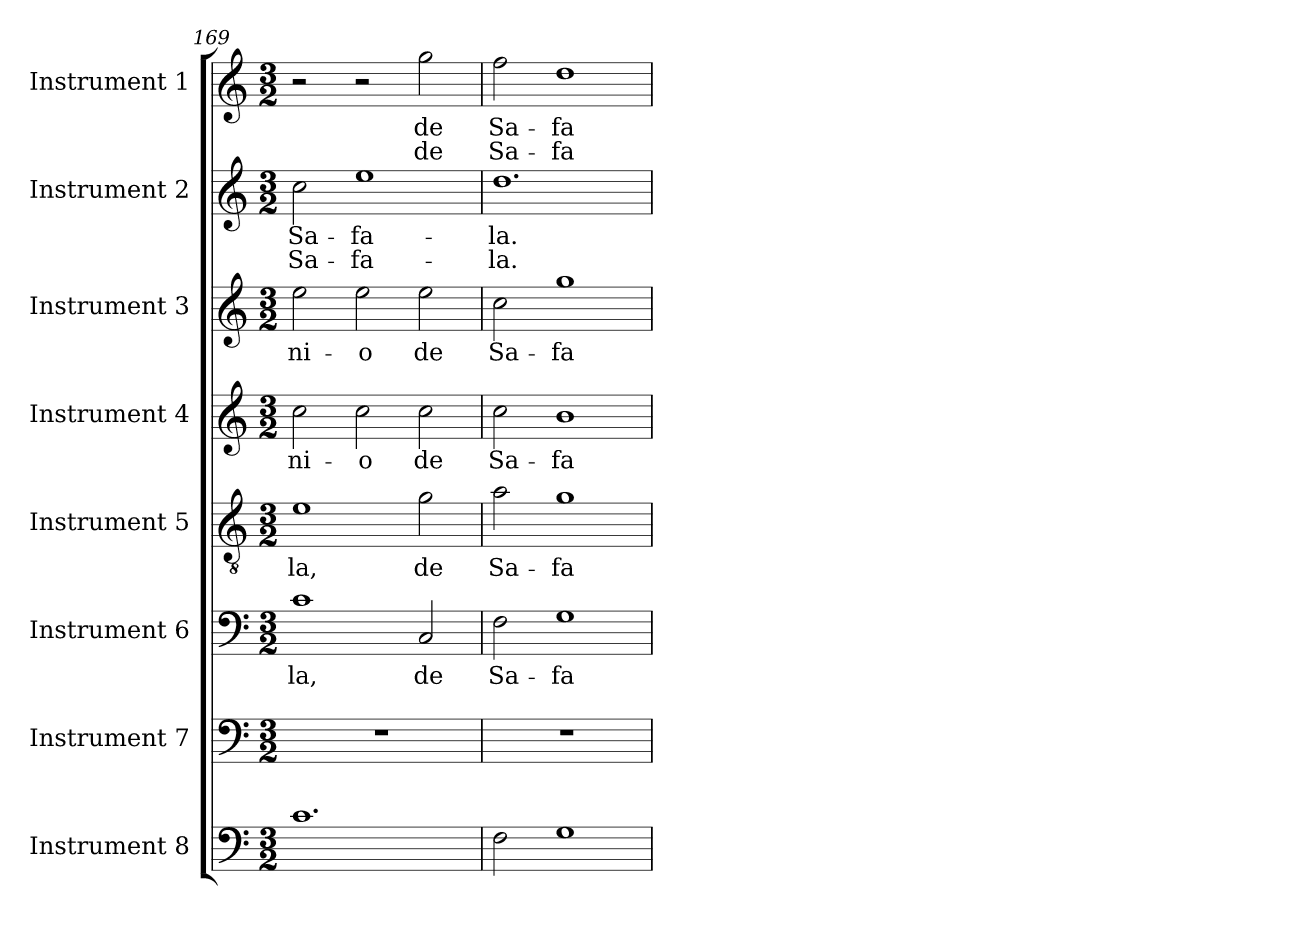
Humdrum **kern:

**kern	**kern	**kern	**text	**kern	**text	**kern	**text	**kern	**text	**kern	**text	**text	**kern	**text	**text
*part8	*part7	*part6	*part6	*part5	*part5	*part4	*part4	*part3	*part3	*part2	*part2	*part2	*part1	*part1	*part1
*staff8	*staff7	*staff6	*staff6	*staff5	*staff5	*staff4	*staff4	*staff3	*staff3	*staff2	*staff2	*staff2	*staff1	*staff1	*staff1
*I"Instrument 8	*I"Instrument 7	*I"Instrument 6	*	*I"Instrument 5	*	*I"Instrument 4	*	*I"Instrument 3	*	*I"Instrument 2	*	*	*I"Instrument 1	*	*
*clefF4	*clefF4	*clefF4	*	*clefGv2	*	*clefG2	*	*clefG2	*	*clefG2	*	*	*clefG2	*	*
*k[]	*k[]	*k[]	*	*k[]	*	*k[]	*	*k[]	*	*k[]	*	*	*k[]	*	*
*C:	*C:	*C:	*	*C:	*	*C:	*	*C:	*	*C:	*	*	*C:	*	*
*M3/2	*M3/2	*M3/2	*	*M3/2	*	*M3/2	*	*M3/2	*	*M3/2	*	*	*M3/2	*	*
=169	=169	=169	=169	=169	=169	=169	=169	=169	=169	=169	=169	=169	=169	=169	=169
!	!	!	!LO:LY:b:rj	!	!LO:LY:b:rj	!	!LO:LY:b:rj	!	!LO:LY:b:rj	!	!LO:LY:b:rj	!LO:LY:b:rj	!	!	!
1.c	1.r	1c	-la,	1e	-la,	2cc\	-ni-	2ee\	-ni-	2cc\	Sa-	-Sa-	2r	.	.
!	!	!	!	!	!	!	!LO:LY:b:rj	!	!LO:LY:b:rj	!	!LO:LY:b:rj	!LO:LY:b:rj	!	!	!
.	.	.	.	.	.	2cc\	-o	2ee\	-o	1ee	-fa-	-fa-	2r	.	.
!	!	!	!LO:LY:b:rj	!	!LO:LY:b:rj	!	!LO:LY:b:rj	!	!LO:LY:b:rj	!	!	!	!	!LO:LY:b:cj	!LO:LY:b:cj
.	.	2C/	de	2g\	de	2cc\	de	2ee\	de	.	.	.	2gg\	de	de
=170	=170	=170	=170	=170	=170	=170	=170	=170	=170	=170	=170	=170	=170	=170	=170
!	!	!	!LO:LY:b:rj	!	!LO:LY:b:rj	!	!LO:LY:b:rj	!	!LO:LY:b:rj	!	!LO:LY:b:rj	!LO:LY:b:rj	!	!LO:LY:b:cj	!LO:LY:b:cj
2F\	1.r	2F\	Sa-	2a\	Sa-	2cc\	Sa-	2cc\	Sa-	1.dd	-la.	la.	2ff\	Sa-	-Sa-
!	!	!	!LO:LY:b:rj	!	!LO:LY:b:rj	!	!LO:LY:b:rj	!	!LO:LY:b:rj	!	!	!	!	!LO:LY:b:cj	!LO:LY:b:cj
1G	.	1G	-fa-	1g	-fa-	1b	-fa-	1gg	-fa-	.	.	.	1dd	-fa-	-fa-
=	=	=	=	=	=	=	=	=	=	=	=	=	=	=	=
*-	*-	*-	*-	*-	*-	*-	*-	*-	*-	*-	*-	*-	*-	*-	*-
